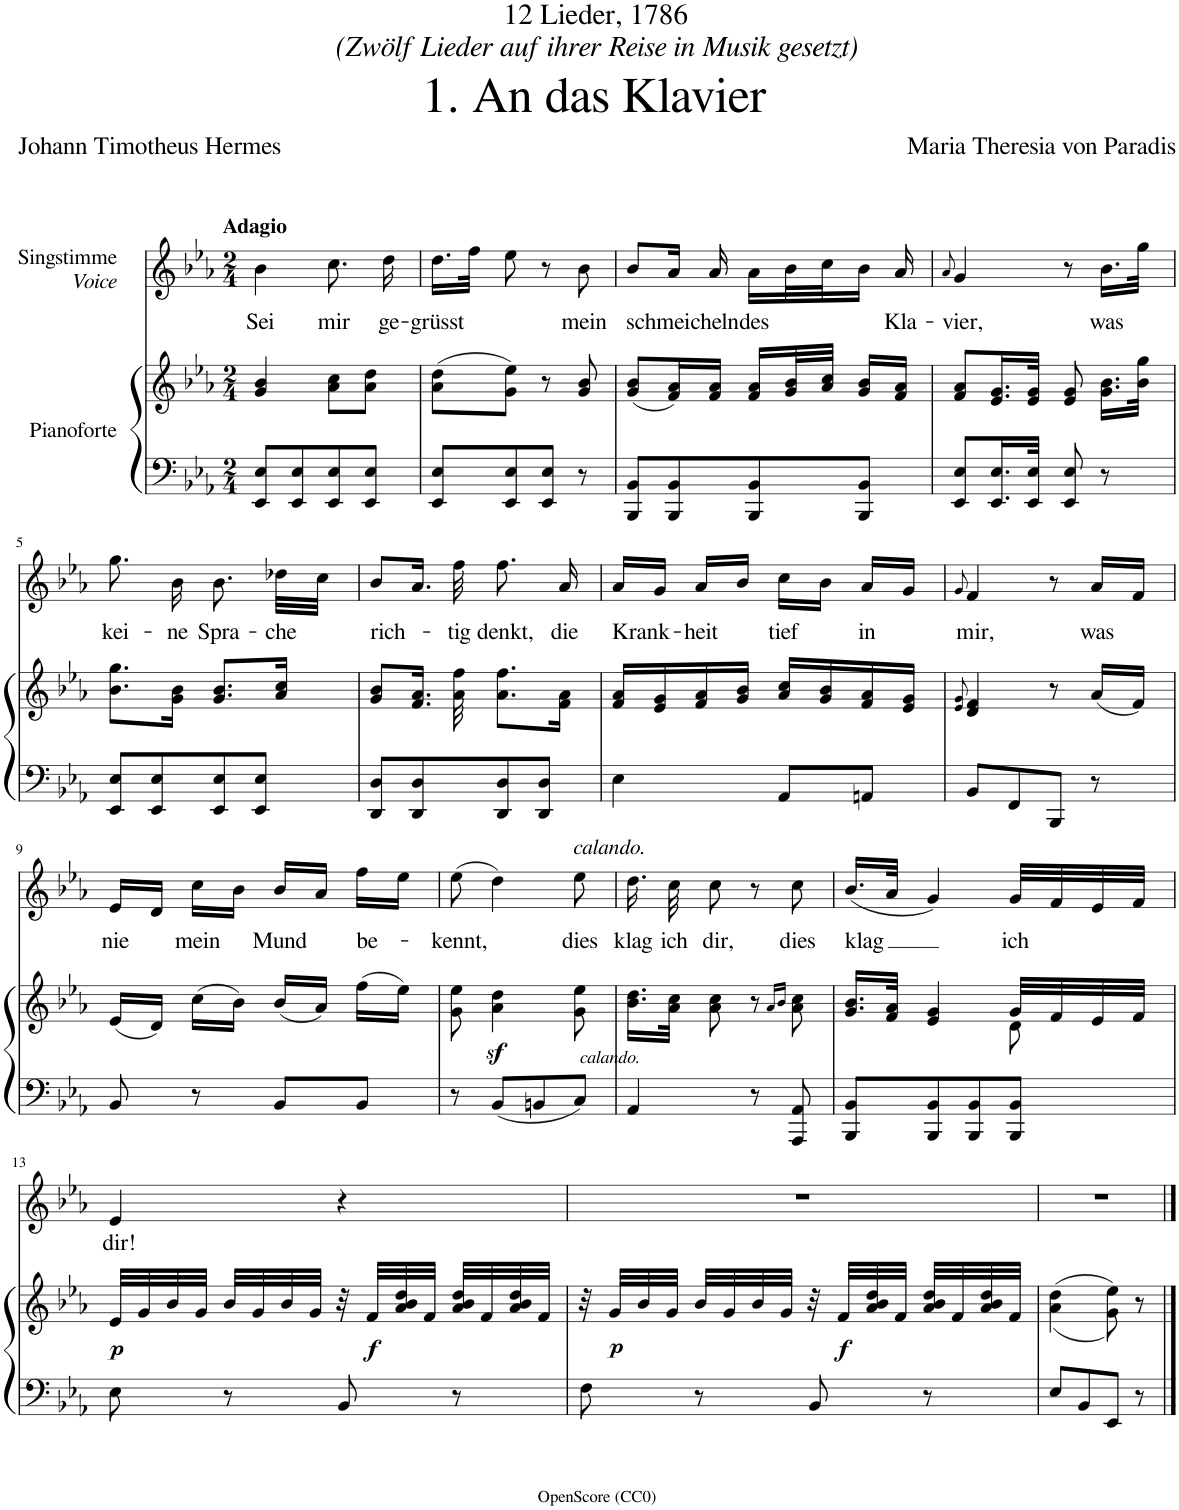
**kern	**kern	**dynam	**kern	**text
*part2	*part2	*part2	*part1	*part1
*staff3	*staff2	*staff2/3	*staff1	*staff1
*I"Pianoforte	*	*	*I"Singstimme Voice	*
*I'Pno	*	*	*	*
*clefF4	*clefG2	*	*clefG2	*
*k[b-e-a-]	*k[b-e-a-]	*	*k[b-e-a-]	*
*M2/4	*M2/4	*	*M2/4	*
=1	=1	=1	=1	=1
!	!	!	!LO:TX:a:B:t=Adagio	!
!	!	!	!	!LO:LY:b
8EE-/ 8E-/L	4g/ 4b-/	.	4b-\	Sei
8EE-/ 8E-/	.	.	.	.
!	!	!	!	!LO:LY:b
8EE-/ 8E-/	8a-\ 8cc\L	.	8.cc\	mir
8EE-/ 8E-/J	8a-\ 8dd\J	.	.	.
!	!	!	!	!LO:LY:b
.	.	.	16dd\	ge-
=2	=2	=2	=2	=2
!	!	!	!	!LO:LY:b
8EE-/ 8E-/L	(8a-\ 8dd\L	.	16.dd\LL	-grüsst
.	.	.	32ff\JJk	.
8EE-/ 8E-/	8g\ 8ee-\J)	.	8ee-\	.
8EE-/ 8E-/J	8r	.	8r	.
!	!	!	!	!LO:LY:b
8r	8g/ 8b-/	.	8b-\	mein
=3	=3	=3	=3	=3
!	!	!	!	!LO:LY:b
8BBB-/ 8BB-/L	(8g/ 8b-/L	.	8b-/L	schmei-
8BBB-/ 8BB-/	16f/ 16a-/L)	.	16a-/Jk	.
!	!	!	!	!LO:LY:b
.	16f/ 16a-/JJ	.	16a-/	-cheln-
!	!	!	!	!LO:LY:b
8BBB-/ 8BB-/	16f/ 16a-/LL	.	16a-\LL	-des
.	32g/ 32b-/L	.	32b-\L	.
.	32a-/ 32cc/JJJ	.	32cc\J	.
8BBB-/ 8BB-/J	16g/ 16b-/LL	.	16b-\JJ	.
!	!	!	!	!LO:LY:b
.	16f/ 16a-/JJ	.	16a-/	Kla-
=4	=4	=4	=4	=4
.	.	.	8qa-/	.
!	!	!	!	!LO:LY:b
8EE-/ 8E-/L	8f/ 8a-/L	.	4g/	-vier,
16.EE-/ 16.E-/L	16.e-/ 16.g/L	.	.	.
32EE-/ 32E-/JJk	32e-/ 32g/JJk	.	.	.
8EE-/ 8E-/	8e-/ 8g/	.	8r	.
!	!	!	!	!LO:LY:b
8r	16.g\ 16.b-\LL	.	16.b-\LL	was
.	32b-\ 32gg\JJk	.	32gg\JJk	.
!!LO:LB:g=z
=5	=5	=5	=5	=5
!	!	!	!	!LO:LY:b
8EE-/ 8E-/L	8.b-\ 8.gg\L	.	8.gg\	kei-
8EE-/ 8E-/	.	.	.	.
!	!	!	!	!LO:LY:b
.	16g\ 16b-\Jk	.	16b-\	-ne
!	!	!	!	!LO:LY:b
8EE-/ 8E-/	8.g/ 8.b-/L	.	8.b-\	Spra-
8EE-/ 8E-/J	.	.	.	.
!	!	!	!	!LO:LY:b
.	16a-/ 16cc/Jk	.	32dd-X\LLL	-che
.	.	.	32cc\JJJ	.
=6	=6	=6	=6	=6
!	!	!	!	!LO:LY:b
8DD/ 8D/L	8g/ 8b-/L	.	8b-/L	rich-
8DD/ 8D/	16.f/ 16.a-/Jk	.	16.a-/Jk	.
!	!	!	!	!LO:LY:b
.	32a-\ 32ff\	.	32ff\	-tig
!	!	!	!	!LO:LY:b
8DD/ 8D/	8.a-\ 8.ff\L	.	8.ff\	denkt,
8DD/ 8D/J	.	.	.	.
!	!	!	!	!LO:LY:b
.	16f\ 16a-\Jk	.	16a-/	die
=7	=7	=7	=7	=7
!	!	!	!	!LO:LY:b
4E-\	16f/ 16a-/LL	.	16a-/LL	Krank-
.	16e-/ 16g/	.	16g/JJ	.
!	!	!	!	!LO:LY:b
.	16f/ 16a-/	.	16a-/LL	-heit
.	16g/ 16b-/JJ	.	16b-/JJ	.
!	!	!	!	!LO:LY:b
8AA-/L	16a-/ 16cc/LL	.	16cc\LL	tief
.	16g/ 16b-/	.	16b-\JJ	.
!	!	!	!	!LO:LY:b
8AAn/J	16f/ 16a-/	.	16a-/LL	in
.	16e-/ 16g/JJ	.	16g/JJ	.
=8	=8	=8	=8	=8
.	8qe-/ 8qg/	.	8qg/	.
!	!	!	!	!LO:LY:b
8BB-/L	4d/ 4f/	.	4f/	mir,
8FF/	.	.	.	.
8BBB-/J	8r	.	8r	.
!	!	!	!	!LO:LY:b
8r	(16a-/LL	.	16a-/LL	was
.	16f/JJ)	.	16f/JJ	.
!!LO:LB:g=z
=9	=9	=9	=9	=9
!	!	!	!	!LO:LY:b
8BB-/	(16e-/LL	.	16e-/LL	nie
.	16d/JJ)	.	16d/JJ	.
!	!	!	!	!LO:LY:b
8r	(16cc\LL	.	16cc\LL	mein
.	16b-\JJ)	.	16b-\JJ	.
!	!	!	!	!LO:LY:b
8BB-/L	(16b-/LL	.	16b-/LL	Mund
.	16a-/JJ)	.	16a-/JJ	.
!	!	!	!	!LO:LY:b
8BB-/J	(16ff\LL	.	16ff\LL	be-
.	16ee-\JJ)	.	16ee-\JJ	.
=10	=10	=10	=10	=10
!	!	!	!	!LO:LY:b
8r	8g\ 8ee-\	.	(8ee-\	-kennt,
8BB-/L	4a-\z< 4dd\z<	.	4dd\)	.
8BBn/	.	.	.	.
!	!	!	!LO:TX:a:i:t=calando.	!
!LO:TX:a:i:t=calando.	!	!	!	!
!	!	!	!	!LO:LY:b
8C/J	8g\ 8ee-\	.	8ee-\	dies
=11	=11	=11	=11	=11
!	!	!	!	!LO:LY:b
4AA-/	16.b-\ 16.dd\LL	.	16.dd\	klag
!	!	!	!	!LO:LY:b
.	32a-\ 32cc\JJk	.	32cc\	ich
!	!	!	!	!LO:LY:b
.	8a-\ 8cc\	.	8cc\	dir,
8r	8r	.	8r	.
.	16qa-/LL	.	.	.
.	16qb-/JJ	.	.	.
!	!	!	!	!LO:LY:b
8AAA-/ 8AA-/	8a-\ 8cc\	.	8cc\	dies
=12	=12	=12	=12	=12
*	*^	*	*	*
!	!	!	!	!	!LO:LY:b
8BBB-/ 8BB-/L	16.g/ 16.b-/LL	4.ryy	.	(16.b-/LL	klag
.	32f/ 32a-/JJk	.	.	32a-/JJk	.
8BBB-/ 8BB-/	4e-/ 4g/	.	.	4g/)	.
8BBB-/ 8BB-/	.	.	.	.	.
!	!	!	!	!	!LO:LY:b
8BBB-/ 8BB-/J	32g/LLL	8d\	.	32g/LLL	ich
.	32f/	.	.	32f/	.
.	32e-/	.	.	32e-/	.
.	32f/JJJ	.	.	32f/JJJ	.
*	*v	*v	*	*	*
!!LO:LB:g=z
=13	=13	=13	=13	=13
!	!	!LO:DY:b	!	!LO:LY:b
8E-\	32e-/LLL	p	4e-/	dir!
.	32g/	.	.	.
.	32b-/	.	.	.
.	32g/JJJ	.	.	.
8r	32b-/LLL	.	.	.
.	32g/	.	.	.
.	32b-/	.	.	.
.	32g/JJJ	.	.	.
8BB-/	32r	.	4r	.
!	!	!LO:DY:b	!	!
.	32f/LLL	f	.	.
.	32a-/ 32b-/ 32dd/	.	.	.
.	32f/JJJ	.	.	.
8r	32a-/ 32b-/ 32dd/LLL	.	.	.
.	32f/	.	.	.
.	32a-/ 32b-/ 32dd/	.	.	.
.	32f/JJJ	.	.	.
=14	=14	=14	=14	=14
8F\	32r	.	2r	.
!	!	!LO:DY:b	!	!
.	32g/LLL	p	.	.
.	32b-/	.	.	.
.	32g/JJJ	.	.	.
8r	32b-/LLL	.	.	.
.	32g/	.	.	.
.	32b-/	.	.	.
.	32g/JJJ	.	.	.
8BB-/	32r	.	.	.
!	!	!LO:DY:b	!	!
.	32f/LLL	f	.	.
.	32a-/ 32b-/ 32dd/	.	.	.
.	32f/JJJ	.	.	.
8r	32a-/ 32b-/ 32dd/LLL	.	.	.
.	32f/	.	.	.
.	32a-/ 32b-/ 32dd/	.	.	.
.	32f/JJJ	.	.	.
=15	=15	=15	=15	=15
8E-/L	((<4a-\ 4dd\	.	2r	.
8BB-/	.	.	.	.
8EE-/J	8g\ 8ee-\))	.	.	.
8r	8r	.	.	.
==	==	==	==	==
*-	*-	*-	*-	*-
